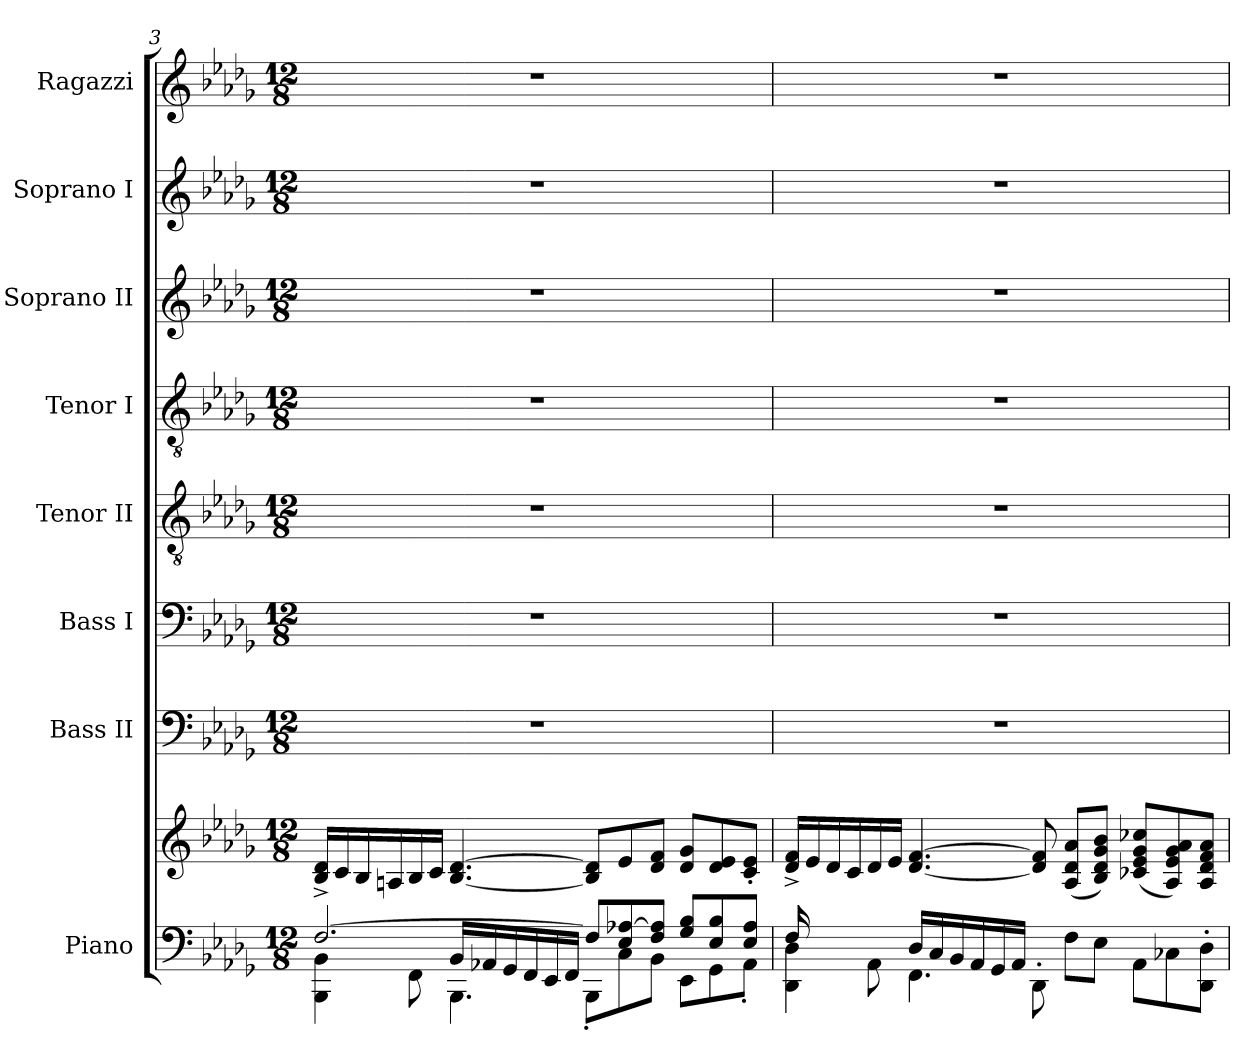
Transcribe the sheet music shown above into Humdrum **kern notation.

**kern	**kern	**kern	**kern	**kern	**kern	**kern	**kern	**kern
*part8	*part8	*part7	*part6	*part5	*part4	*part3	*part2	*part1
*staff9	*staff8	*staff7	*staff6	*staff5	*staff4	*staff3	*staff2	*staff1
*I"Piano	*	*I"Bass II	*I"Bass I	*I"Tenor II	*I"Tenor I	*I"Soprano II	*I"Soprano I	*I"Ragazzi
*I'Pno.	*	*I'B.II	*I'B.I	*I'T.II	*I'T.I	*I'S.II	*I'S.I	*I'Rzi.
!!LO:LB:g=z
*clefF4	*clefG2	*clefF4	*clefF4	*clefGv2	*clefGv2	*clefG2	*clefG2	*clefG2
*k[b-e-a-d-g-]	*k[b-e-a-d-g-]	*k[b-e-a-d-g-]	*k[b-e-a-d-g-]	*k[b-e-a-d-g-]	*k[b-e-a-d-g-]	*k[b-e-a-d-g-]	*k[b-e-a-d-g-]	*k[b-e-a-d-g-]
*M12/8	*M12/8	*M12/8	*M12/8	*M12/8	*M12/8	*M12/8	*M12/8	*M12/8
=3	=3	=3	=3	=3	=3	=3	=3	=3
*^	*	*	*	*	*	*	*	*
*	*^	*	*	*	*	*	*	*	*
[2.F/	4BBB-\ 4BB-\	4.ryy	16B-/^ 16d-/^LL	1.r	1.r	1.r	1.r	1.r	1.r	1.r
.	.	.	16c/	.	.	.	.	.	.	.
.	.	.	16B-/	.	.	.	.	.	.	.
.	.	.	16An/	.	.	.	.	.	.	.
.	8FF\	.	16B-/	.	.	.	.	.	.	.
.	.	.	16c/JJ	.	.	.	.	.	.	.
.	16BB-/LL	4.BBB-\	[4.B-/ [4.d-/	.	.	.	.	.	.	.
.	16AA-X/	.	.	.	.	.	.	.	.	.
.	16GG-/	.	.	.	.	.	.	.	.	.
.	16FF/	.	.	.	.	.	.	.	.	.
.	16EE-/	.	.	.	.	.	.	.	.	.
.	16FF/JJ	.	.	.	.	.	.	.	.	.
8F/L]	8BBB-'\L	2.ryy	8B-/] 8d-/]L	.	.	.	.	.	.	.
8E-/ [8A-X/	8C\	.	8e-/	.	.	.	.	.	.	.
8F/ 8A-/]J	8BB-\J	.	8d-/ 8f/J	.	.	.	.	.	.	.
8G-/ 8B-/L	8EE-\L	.	8d-/ 8g-/L	.	.	.	.	.	.	.
8E-/ 8B-/	8GG-\	.	8d-/ 8e-/	.	.	.	.	.	.	.
8E-/ 8A-/J	8AA-'\J	.	8c/' 8e-/'J	.	.	.	.	.	.	.
=4	=4	=4	=4	=4	=4	=4	=4	=4	=4	=4
16F/	4DD-\ 4D-\	4.ryy	16d-/^ 16f/^LL	1.r	1.r	1.r	1.r	1.r	1.r	1.r
1ryy	.	.	16e-/	.	.	.	.	.	.	.
.	.	.	16d-/	.	.	.	.	.	.	.
.	.	.	16c/	.	.	.	.	.	.	.
.	8AA-\	.	16d-/	.	.	.	.	.	.	.
.	.	.	16e-/JJ	.	.	.	.	.	.	.
.	16D-/LL	4.FF\	[4.d-/ [4.f/	.	.	.	.	.	.	.
.	16C/	.	.	.	.	.	.	.	.	.
.	16BB-/	.	.	.	.	.	.	.	.	.
.	16AA-/	.	.	.	.	.	.	.	.	.
.	16GG-/	.	.	.	.	.	.	.	.	.
.	16AA-/JJ	.	.	.	.	.	.	.	.	.
.	8DD-'\	2.ryy	8d-/] 8f/]	.	.	.	.	.	.	.
.	8F\L	.	(<8A-/ 8d-/ 8a-/L	.	.	.	.	.	.	.
.	8E-\J	.	8B-/ 8d-/ 8g-/ 8b-/J)	.	.	.	.	.	.	.
4..ryy	.	.	.	.	.	.	.	.	.	.
.	8AA-\L	.	(<8c-X/ 8e-/ 8g-/ 8cc-X/L	.	.	.	.	.	.	.
.	8C-X\	.	8A-/ 8e-/ 8g-/ 8a-/)	.	.	.	.	.	.	.
.	8DD-\' 8D-\'J	.	8A-/ 8d-/ 8f/ 8a-/J	.	.	.	.	.	.	.
*v	*v	*v	*	*	*	*	*	*	*	*
=	=	=	=	=	=	=	=	=
*-	*-	*-	*-	*-	*-	*-	*-	*-
